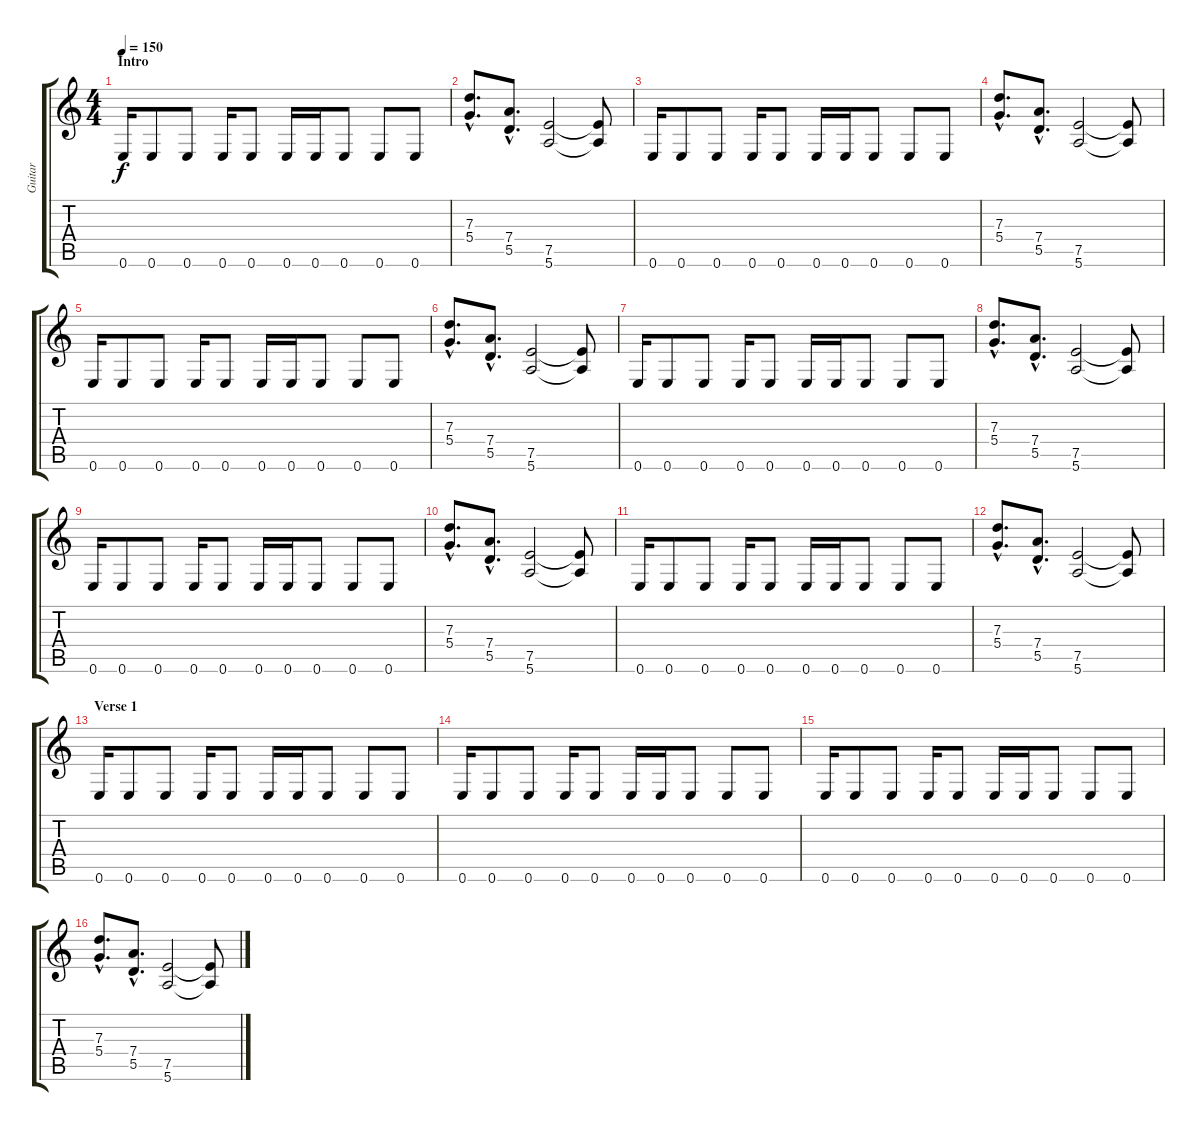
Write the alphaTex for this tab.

\track ("Guitar" "Guitar") {instrument overdrivenguitar}
\staff {score tabs}
\tuning (E4 B3 G3 D3 A2 E2) {hide}
\ts (4 4)
\section ("" "Intro")
\tempo 150
\clef g2
\ks c
0.6.16{dy f instrument overdrivenguitar} 0.6.8 0.6.8 0.6.16 0.6.8 0.6.16 0.6.16 0.6.8 0.6.8 0.6.8 |
(7.3{hac} 5.4{hac}).8{d} (7.4{hac} 5.5{hac}).8{d} (7.5 5.6).2 (7.5{t} 5.6{t}).8 |
0.6.16 0.6.8 0.6.8 0.6.16 0.6.8 0.6.16 0.6.16 0.6.8 0.6.8 0.6.8 |
(7.3{hac} 5.4{hac}).8{d} (7.4{hac} 5.5{hac}).8{d} (7.5 5.6).2 (7.5{t} 5.6{t}).8 |
0.6.16 0.6.8 0.6.8 0.6.16 0.6.8 0.6.16 0.6.16 0.6.8 0.6.8 0.6.8 |
(7.3{hac} 5.4{hac}).8{d} (7.4{hac} 5.5{hac}).8{d} (7.5 5.6).2 (7.5{t} 5.6{t}).8 |
0.6.16 0.6.8 0.6.8 0.6.16 0.6.8 0.6.16 0.6.16 0.6.8 0.6.8 0.6.8 |
(7.3{hac} 5.4{hac}).8{d} (7.4{hac} 5.5{hac}).8{d} (7.5 5.6).2 (7.5{t} 5.6{t}).8 |
0.6.16 0.6.8 0.6.8 0.6.16 0.6.8 0.6.16 0.6.16 0.6.8 0.6.8 0.6.8 |
(7.3{hac} 5.4{hac}).8{d} (7.4{hac} 5.5{hac}).8{d} (7.5 5.6).2 (7.5{t} 5.6{t}).8 |
0.6.16 0.6.8 0.6.8 0.6.16 0.6.8 0.6.16 0.6.16 0.6.8 0.6.8 0.6.8 |
(7.3{hac} 5.4{hac}).8{d} (7.4{hac} 5.5{hac}).8{d} (7.5 5.6).2 (7.5{t} 5.6{t}).8 |
\section ("" "Verse 1")
0.6.16 0.6.8 0.6.8 0.6.16 0.6.8 0.6.16 0.6.16 0.6.8 0.6.8 0.6.8 |
0.6.16 0.6.8 0.6.8 0.6.16 0.6.8 0.6.16 0.6.16 0.6.8 0.6.8 0.6.8 |
0.6.16 0.6.8 0.6.8 0.6.16 0.6.8 0.6.16 0.6.16 0.6.8 0.6.8 0.6.8 |
(7.3{hac} 5.4{hac}).8{d} (7.4{hac} 5.5{hac}).8{d} (7.5 5.6).2 (7.5{t} 5.6{t}).8
